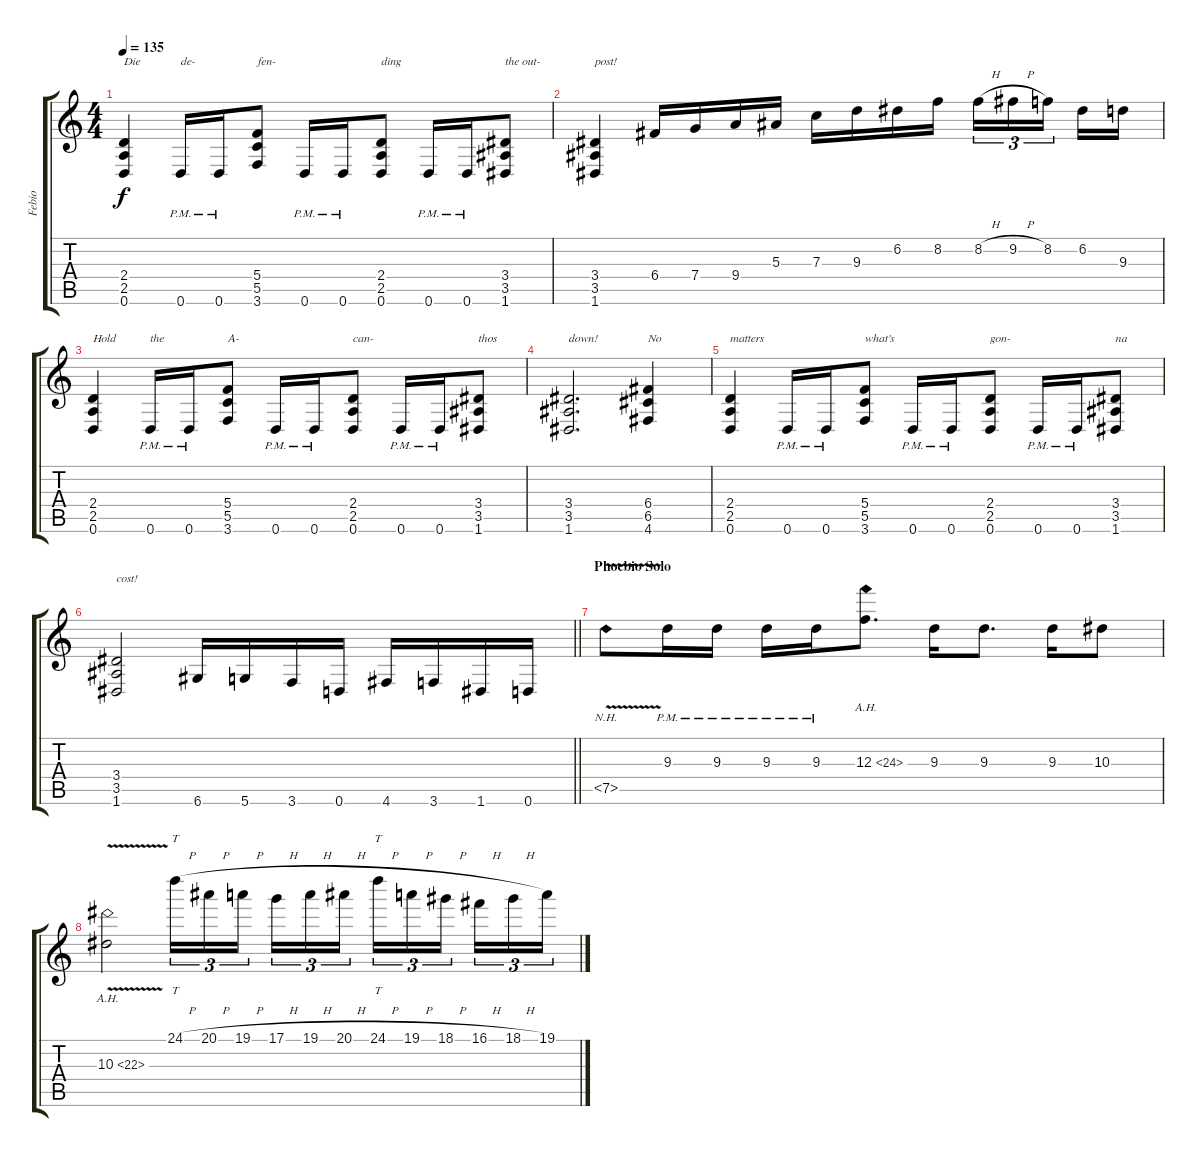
\track ("Febio" "Febio") {instrument distortionguitar}
\staff {score tabs}
\tuning (D4 A3 F3 C3 G2 D2) {hide}
\ts (4 4)
\tempo 135
\clef g2
\ks c
(2.4 2.5 0.6).4{txt "Die" dy f} 0.6{pm}.16{txt "de-"} 0.6{pm}.16 (5.4 5.5 3.6).8{txt "fen-"} 0.6{pm}.16 0.6{pm}.16 (2.4 2.5 0.6).8{txt "ding"} 0.6{pm}.16 0.6{pm}.16 (3.4 3.5 1.6).8{txt "the out-"} |
(3.4 3.5 1.6).4{txt "post!"} 6.4.16 7.4.16 9.4.16 5.3.16 7.3.16 9.3.16 6.2.16 8.2.16 8.2{h}.16{tu (3 2)} 9.2{h}.16{tu (3 2)} 8.2.16{tu (3 2) beam splitsecondary} 6.2.16 9.3.16 |
(2.4 2.5 0.6).4{txt "Hold"} 0.6{pm}.16{txt "the"} 0.6{pm}.16 (5.4 5.5 3.6).8{txt "A-"} 0.6{pm}.16 0.6{pm}.16 (2.4 2.5 0.6).8{txt "can-"} 0.6{pm}.16 0.6{pm}.16 (3.4 3.5 1.6).8{txt "thos"} |
(3.4 3.5 1.6).2{d txt "down!"} (6.4 6.5 4.6).4{txt "No"} |
(2.4 2.5 0.6).4{txt "matters"} 0.6{pm}.16 0.6{pm}.16 (5.4 5.5 3.6).8{txt "what's"} 0.6{pm}.16 0.6{pm}.16 (2.4 2.5 0.6).8{txt "gon-"} 0.6{pm}.16 0.6{pm}.16 (3.4 3.5 1.6).8{txt "na"} |
\barLineRight lightlight
(3.4 3.5 1.6).2{txt "cost!"} 6.6.16 5.6.16 3.6.16 0.6.16 4.6.16 3.6.16 1.6.16 0.6.16 |
\section ("" "Phoebio Solo")
7.5{nh v}.8 9.3{pm}.16 9.3{pm}.16 9.3{pm}.16 9.3{pm}.16 12.3{ah 12}.8{d} 9.3.16 9.3.8{d} 9.3.16 10.3.8 |
10.3{ah 12 v}.2 24.1{h}.16{tt tu (3 2)} 20.1{h}.16{tu (3 2)} 19.1{h}.16{tu (3 2) beam splitsecondary} 17.1{h}.16{tu (3 2)} 19.1{h}.16{tu (3 2)} 20.1{h}.16{tu (3 2)} 24.1{h}.16{tt tu (3 2)} 19.1{h}.16{tu (3 2)} 18.1{h}.16{tu (3 2) beam splitsecondary} 16.1{h}.16{tu (3 2)} 18.1{h}.16{tu (3 2)} 19.1.16{tu (3 2)}
